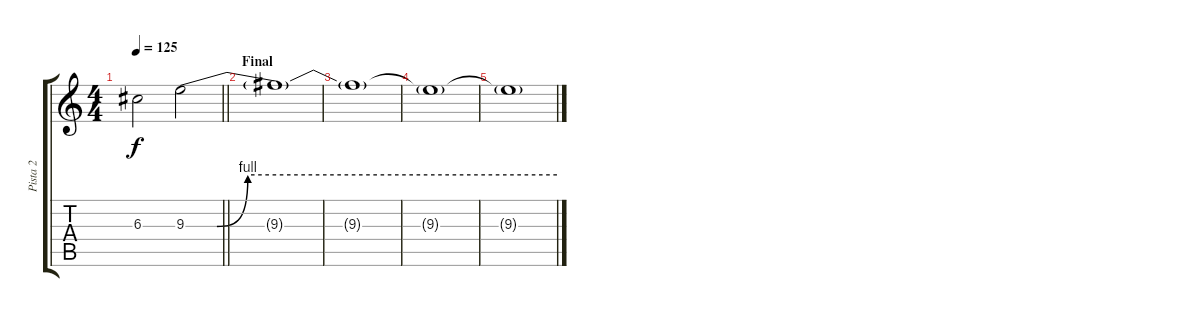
\track ("Pista 2" "Pista 2") {instrument distortionguitar}
\staff {score tabs}
\tuning (E4 B3 G3 D3 A2 E2) {hide}
\ts (4 4)
\tempo 125
\clef g2
\barLineRight lightlight
\ks c
6.3.2{dy f} 9.3{be (custom 0 0 5 0 10 4 60 4)}.2 |
\section ("" "Final")
9.3{t}.1 |
9.3{t}.1 |
9.3{t}.1 |
9.3{t}.1
